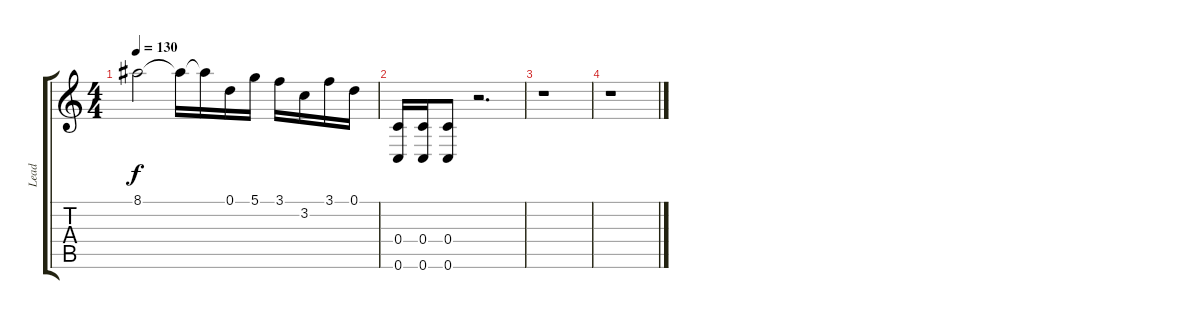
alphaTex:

\track ("Lead" "Lead") {instrument overdrivenguitar}
\staff {score tabs}
\tuning (D4 A3 F3 C3 G2 C2) {hide}
\ts (4 4)
\tempo 130
\clef g2
\ks c
8.1.2{dy f} 8.1{t}.16 8.1{t}.16 0.1.16 5.1.16 3.1.16 3.2.16 3.1.16 0.1.16 |
(0.4 0.6).16{volume 13 instrument distortionguitar} (0.4 0.6).16 (0.4 0.6).8 r.2{d} |
r.1 |
r.1
